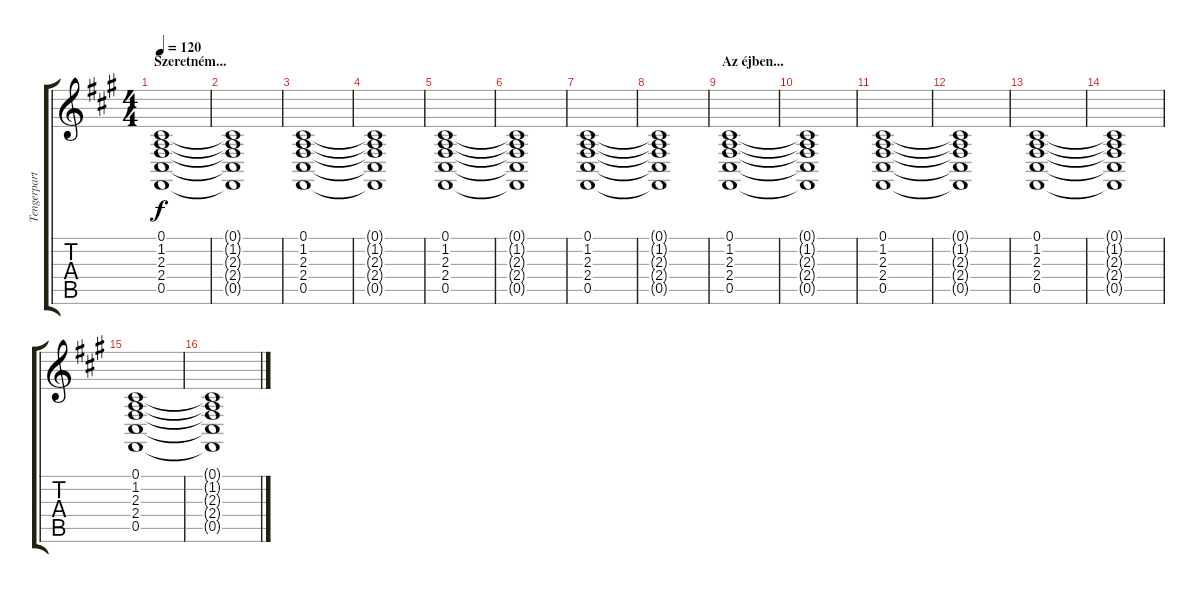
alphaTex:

\track ("Tengerpart" "Tengerpart") {instrument seashore}
\staff {score tabs}
\tuning (Db4 Ab3 E3 B2 Gb2 Db2) {hide}
\ts (4 4)
\section ("" "Szeretném...")
\tempo 120
\clef g2
\ks a
(0.1 1.2 2.3 2.4 0.5).1{dy f} |
(0.1{t} 1.2{t} 2.3{t} 2.4{t} 0.5{t}).1 |
(0.1 1.2 2.3 2.4 0.5).1 |
(0.1{t} 1.2{t} 2.3{t} 2.4{t} 0.5{t}).1 |
(0.1 1.2 2.3 2.4 0.5).1 |
(0.1{t} 1.2{t} 2.3{t} 2.4{t} 0.5{t}).1 |
(0.1 1.2 2.3 2.4 0.5).1 |
(0.1{t} 1.2{t} 2.3{t} 2.4{t} 0.5{t}).1 |
\section ("" "Az éjben...")
(0.1 1.2 2.3 2.4 0.5).1 |
(0.1{t} 1.2{t} 2.3{t} 2.4{t} 0.5{t}).1 |
(0.1 1.2 2.3 2.4 0.5).1 |
(0.1{t} 1.2{t} 2.3{t} 2.4{t} 0.5{t}).1 |
(0.1 1.2 2.3 2.4 0.5).1 |
(0.1{t} 1.2{t} 2.3{t} 2.4{t} 0.5{t}).1 |
(0.1 1.2 2.3 2.4 0.5).1 |
(0.1{t} 1.2{t} 2.3{t} 2.4{t} 0.5{t}).1
